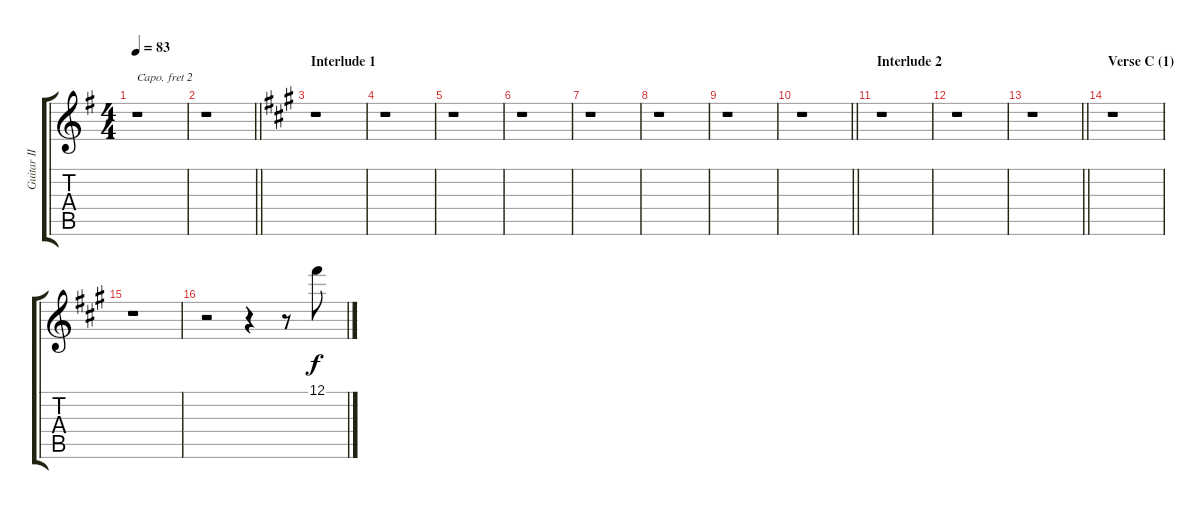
\track ("Guitar II w/Capo" "Guitar II ") {instrument distortionguitar}
\staff {score tabs}
\capo 2
\tuning (E4 B3 G3 D3 A2 E2) {hide}
\ts (4 4)
\tempo 83
\clef g2
\ks eminor
r.1{dy f} |
\barLineRight lightlight
r.1 |
\section ("" "Interlude 1")
\ks f#minor
r.1 |
r.1 |
r.1 |
r.1 |
r.1 |
r.1 |
r.1 |
\barLineRight lightlight
r.1 |
\section ("" "Interlude 2")
r.1 |
r.1 |
\barLineRight lightlight
r.1 |
\section ("" "Verse C (1)")
r.1 |
r.1 |
r.2 r.4 r.8 12.1.8
